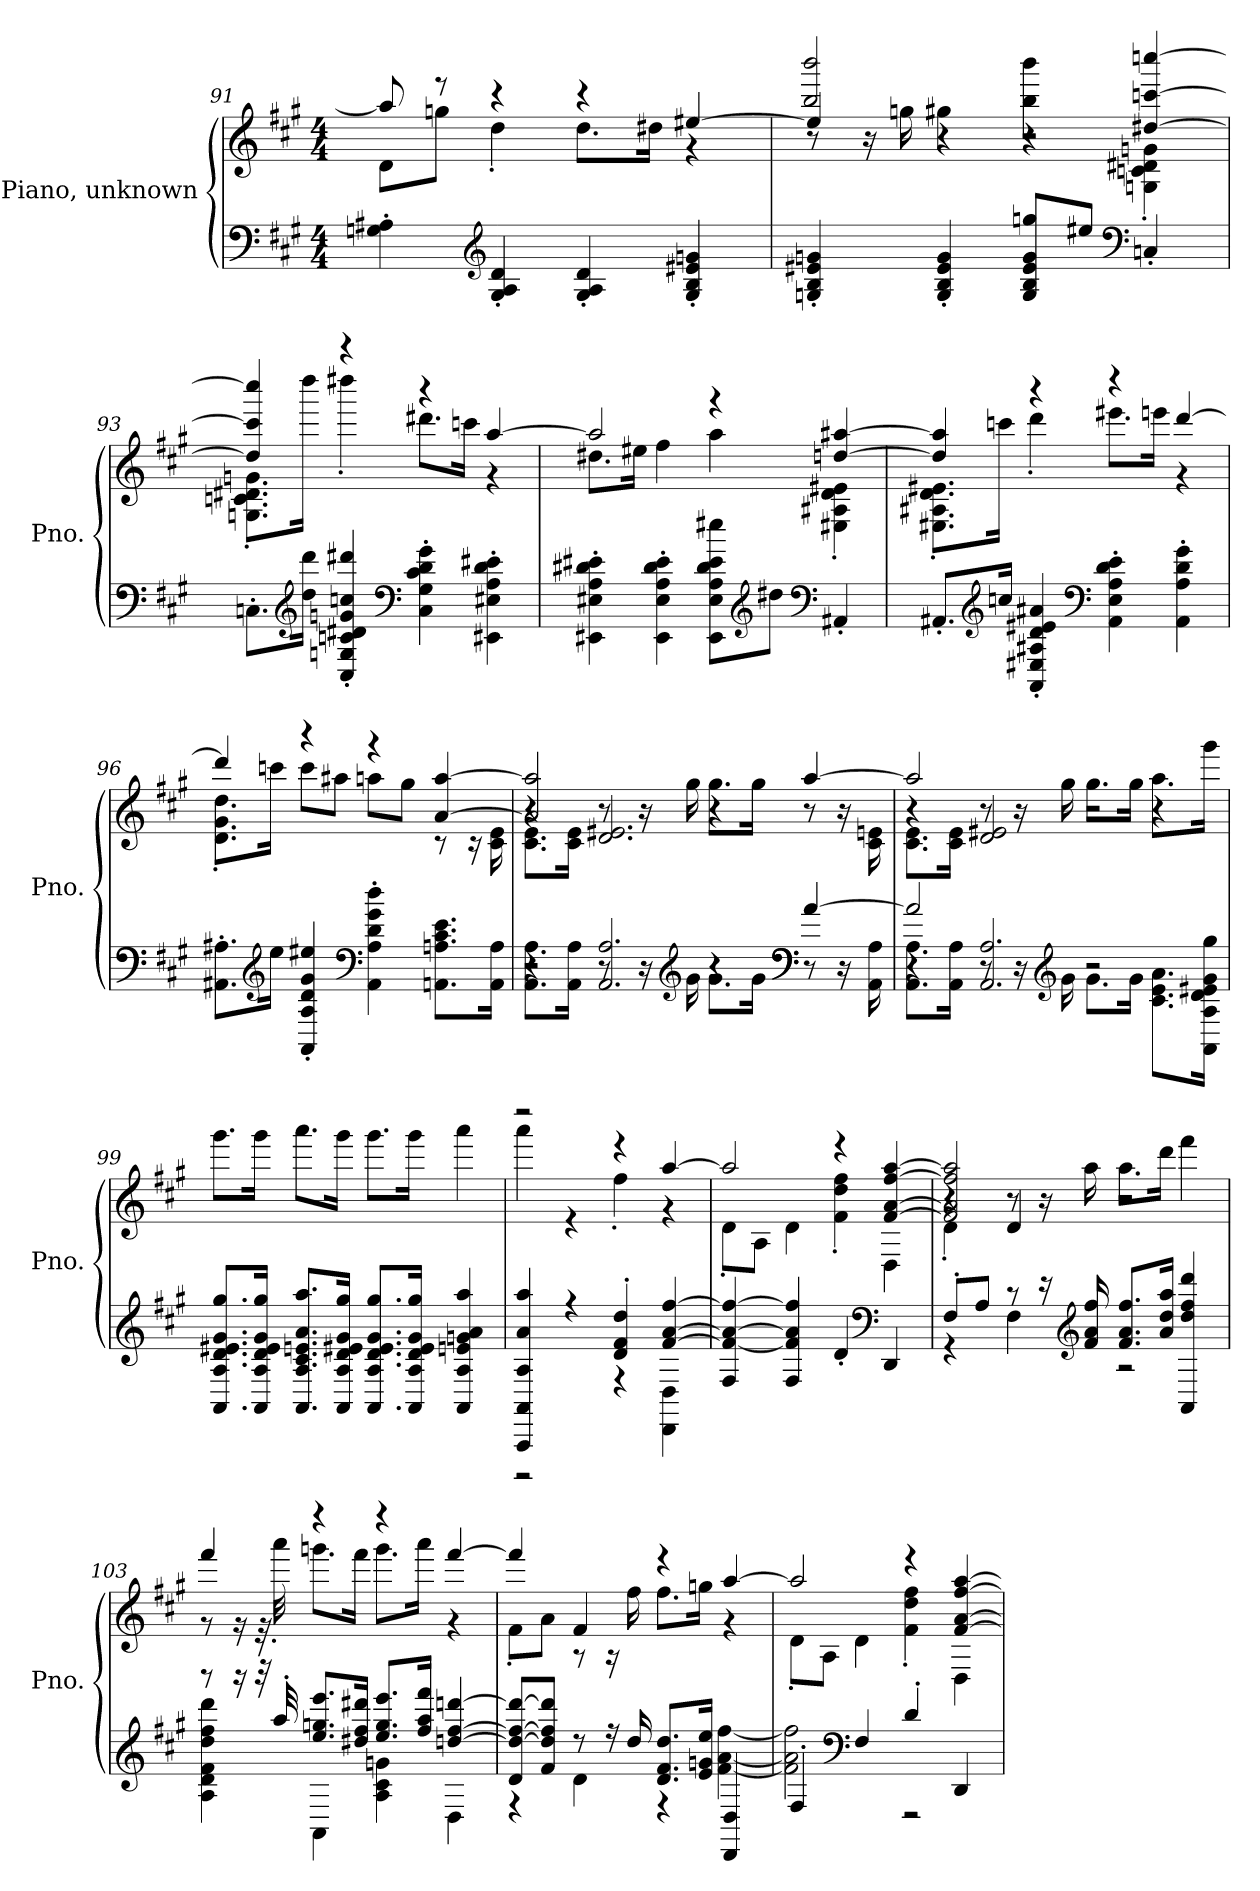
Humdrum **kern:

**kern	**kern
*part1	*part1
*staff2	*staff1
*I"Piano, unknown	*
*I'Pno.	*
*clefF4	*clefG2
*k[f#c#g#]	*k[f#c#g#]
*M4/4	*M4/4
=91	=91
*	*^
4Gn\' 4A#X\'	8aa#/]	8d\L
.	8r	8ggn\J
*clefG2	*	*
4G/' 4A#/' 4d/'	4r	4dd'\
4G/' 4A#/' 4d/'	4r	8.dd\L
.	.	16dd#X\Jk
4G/' 4B/' 4e#X/' 4gn/'	[4ee#X/	4r
=92	=92	=92
*	*	*^
4Gn/' 4B/' 4e#X/' 4gn/'	4ee#/]	8r	2bb/ 2bbb/
.	.	16r	.
.	.	16ggn\	.
4G/' 4B/' 4e#/' 4g/'	4r	4gg#X\	.
8G/ 8B/ 8e#/ 8g/ 8ggn/L	4r	4bb\ 4bbb\	2r
8ee#X/J	.	.	.
*clefF4	*	*	*
4Cn'/	[4dd#X/ [4cccn/ [4ccccn/	4Gn\' 4cn\' 4d#X\' 4gn\'	.
*	*	*v	*v
!!LO:LB:g=z
=93	=93	=93
8.Cn'\L	4dd#/] 4ccc/] 4cccc/]	8.Gn\' 8.cn\' 8.d#X\' 8.gn\'L
*clefG2	*	*
16dd\ 16ddd\Jk	.	16dddd\Jk
4C/' 4Gn/' 4cn/' 4d#X/' 4gn/' 4ccn/' 4ddd#X/'	4r	4dddd#X'\
*clefF4	*	*
4C\' 4G\' 4c\' 4d#\' 4g\'	4r	8.ddd#X\L
.	.	16cccn\Jk
4EE#X\' 4E#X\' 4A\' 4d#\' 4e#X\'	[4aa/	4r
=94	=94	=94
4EE#X\' 4E#X\' 4A\' 4d#X\' 4e#X\'	2aa/]	8.dd#X\L
.	.	16ee#X\Jk
4EE#\' 4E#\' 4A\' 4d#\' 4e#\'	.	4ff#\
8EE#\ 8E#\ 8A\ 8d#\ 8e#\ 8ee#X\L	4r	4aa\
*clefG2	*	*
8dd#X\J	.	.
*clefF4	*	*
4AA#X'/	[4ddn/ [4aa#X/	4E#X\' 4A#X\' 4d\' 4e#X\'
!!LO:LB:g=z	!!
=95	=95	=95
8.AA#X'/L	4dd/] 4aa#/]	8.E#X\' 8.A#X\' 8.d\' 8.e#X\'L
*clefG2	*	*
16ccn/Jk	.	16cccn\Jk
4AA#/' 4E#X/' 4A#X/' 4d/' 4e#X/' 4a#X/'	4r	4ddd'\
*clefF4	*	*
4AA#\' 4E#\' 4A#\' 4d\' 4e#\'	4r	8.eee#X\L
.	.	16eeen\Jk
4AA#\' 4A#\' 4d\' 4g#\'	[4ddd/	4r
=96	=96	=96
8.AA#X\' 8.A#X\'L	4ddd/]	8.d\' 8.g#\' 8.dd\'L
*clefG2	*	*
16ee\Jk	.	16cccn\Jk
4AA#/' 4A#/' 4d/' 4g#/' 4ee#X/'	4r	8ccc\L
.	.	8aa#X\J
*clefF4	*	*
4AA#\' 4A#\' 4d\' 4g#\' 4dd\'	4r	8aan\L
.	.	8gg#\J
8.AAn\ 8.An\ 8.c#\ 8.e\L	[4a/ [4aa/	8r
.	.	16r
16AA\ 16A\Jk	.	16c#\ 16e\
!!LO:PB:g=z
=97	=97	=97
*^	*	*^
*	*^	*	*	*
2r	8.AA\ 8.A\L	4r	2a/] 2aa/]	8.c#\ 8.e\L	4r
.	16AA\ 16A\Jk	.	.	16c#\ 16e\Jk	.
.	8r	2.AA/ 2.A/	.	8r	2.d/ 2.e#X/
.	16r	.	.	16r	.
*clefG2	*	*	*	*	*
.	16g#\	.	.	16gg#\	.
4r	8.g#\L	.	4r	8.gg#\L	.
.	16g#\Jk	.	.	16gg#\Jk	.
*clefF4	*	*	*	*	*
[4a/	8r	.	[4aa/	8r	.
.	16r	.	.	16r	.
.	16AA\ 16A\	.	.	16c#\ 16en\	.
=98	=98	=98	=98	=98	=98
2a/]	8.AA\ 8.A\L	4r	2aa/]	8.c#\ 8.e\L	4r
.	16AA\ 16A\Jk	.	.	16c#\ 16e\Jk	.
.	8r	2.AA/ 2.A/	.	8r	2d/ 2e#X/
.	16r	.	.	16r	.
*clefG2	*	*	*	*	*
.	16g#\	.	.	16gg#\	.
2r	8.g#\L	.	2r	8.gg#\L	.
.	16g#\Jk	.	.	16gg#\Jk	.
.	8.c#\ 8.e\ 8.a\L	.	.	8.aa\L	4r
.	16AA\ 16A\ 16d\ 16e#X\ 16g#\ 16gg#\Jk	.	.	16ggg#\Jk	.
*v	*v	*v	*	*	*
*	*v	*v	*v
!!LO:LB:g=z
=99	=99
8.AA/ 8.A/ 8.d/ 8.e#X/ 8.g#/ 8.gg#/L	8.ggg#\L
16AA/ 16A/ 16d/ 16e#/ 16g#/ 16gg#/Jk	16ggg#\Jk
8.AA/ 8.A/ 8.c#/ 8.en/ 8.a/ 8.aa/L	8.aaa\L
16AA/ 16A/ 16d/ 16e#X/ 16g#/ 16gg#/Jk	16ggg#\Jk
8.AA/ 8.A/ 8.d/ 8.e#/ 8.g#/ 8.gg#/L	8.ggg#\L
16AA/ 16A/ 16d/ 16e#/ 16g#/ 16gg#/Jk	16ggg#\Jk
4AA/ 4A/ 4en/ 4gn/ 4a/ 4aa/	4aaa\
=100	=100
*^	*^
4AAA/ 4AA/ 4A/ 4a/ 4aa/	2r	2r	4aaa\
4r	.	.	4r
4d/' 4f#/' 4dd/'	4r	4r	4ff#'\
[4f#/ [4a/ [4ff#/	4DD\ 4D\	[4aa/	4r
*v	*v	*	*
=101	=101	=101
4F#/ 4f#/_ 4a/_ 4ff#/_	2aa/]	8d'\L
.	.	8A\J
4F#/ 4f#/] 4a/] 4ff#/]	.	4d\
4d'/	4r	4f#\' 4dd\' 4ff#\'
*clefF4	*	*
4DD/	[4f#/ [4a/ [4ff#/ [4aa/	4D\
=102	=102	=102
*^	*	*^
8F#'/L	4r	2f#/] 2a/] 2ff#/] 2aa/]	4d'\	4r
8A/J	.	.	.	.
8r	4F#\	.	8r	4d/
16r	.	.	16r	.
*clefG2	*	*	*	*
16f#/ 16a/ 16ff#/	.	.	16aa\	.
8.f#/ 8.a/ 8.ff#/L	2r	2r	8.aa\L	2r
16a/ 16dd/ 16aa/Jk	.	.	16ddd\Jk	.
4AA/ 4dd/ 4ff#/ 4ddd/	.	.	4fff#\	.
*	*	*	*v	*v
!!LO:LB:g=z
=103	=103	=103	=103
8r	4A\ 4d\ 4f#\ 4dd\ 4ff#\ 4ddd\	4fff#/	8r
16r	.	.	16r
32r	.	.	32r
32aa'/	.	.	32aaa'\
8.ee/ 8.ggn/ 8.eee/L	4AA\	4r	8.gggn\L
16dd#X/ 16ff#/ 16ddd#X/Jk	.	.	16fff#\Jk
8.ee/ 8.gg/ 8.eee/L	4A\ 4c#\ 4gn\	4r	8.ggg\L
16ff#/ 16aa/ 16fff#/Jk	.	.	16aaa\Jk
[4ddn/ [4ff#/ [4dddn/	4D\	[4fff#/	4r
=104	=104	=104	=104
8d/ 8dd/_ 8ff#/_ 8ddd/_L	4r	4fff#/]	8f#'\L
8f#/ 8dd/] 8ff#/] 8ddd/]J	.	.	8a\J
8r	4d\	4f#/	8r
16r	.	.	16r
16dd/	.	.	16ff#\
8.d/ 8.f#/ 8.dd/L	4r	4r	8.ff#\L
16e/ 16gn/ 16ee/Jk	.	.	16ggn\Jk
4DD/ 4D/	[4f#\ [4a\ [4ff#\	[4aa/	4r
=105	=105	=105	=105
4F#'/	2f#\] 2a\] 2ff#\]	2aa/]	8d'\L
.	.	.	8A\J
*clefF4	*	*	*
4F#/	.	.	4d\
4d'/	2r	4r	4f#\' 4dd\' 4ff#\'
4DD/	.	[4f#/ [4a/ [4ff#/ [4aa/	4D\
*v	*v	*	*
*	*v	*v
=	=
*-	*-
